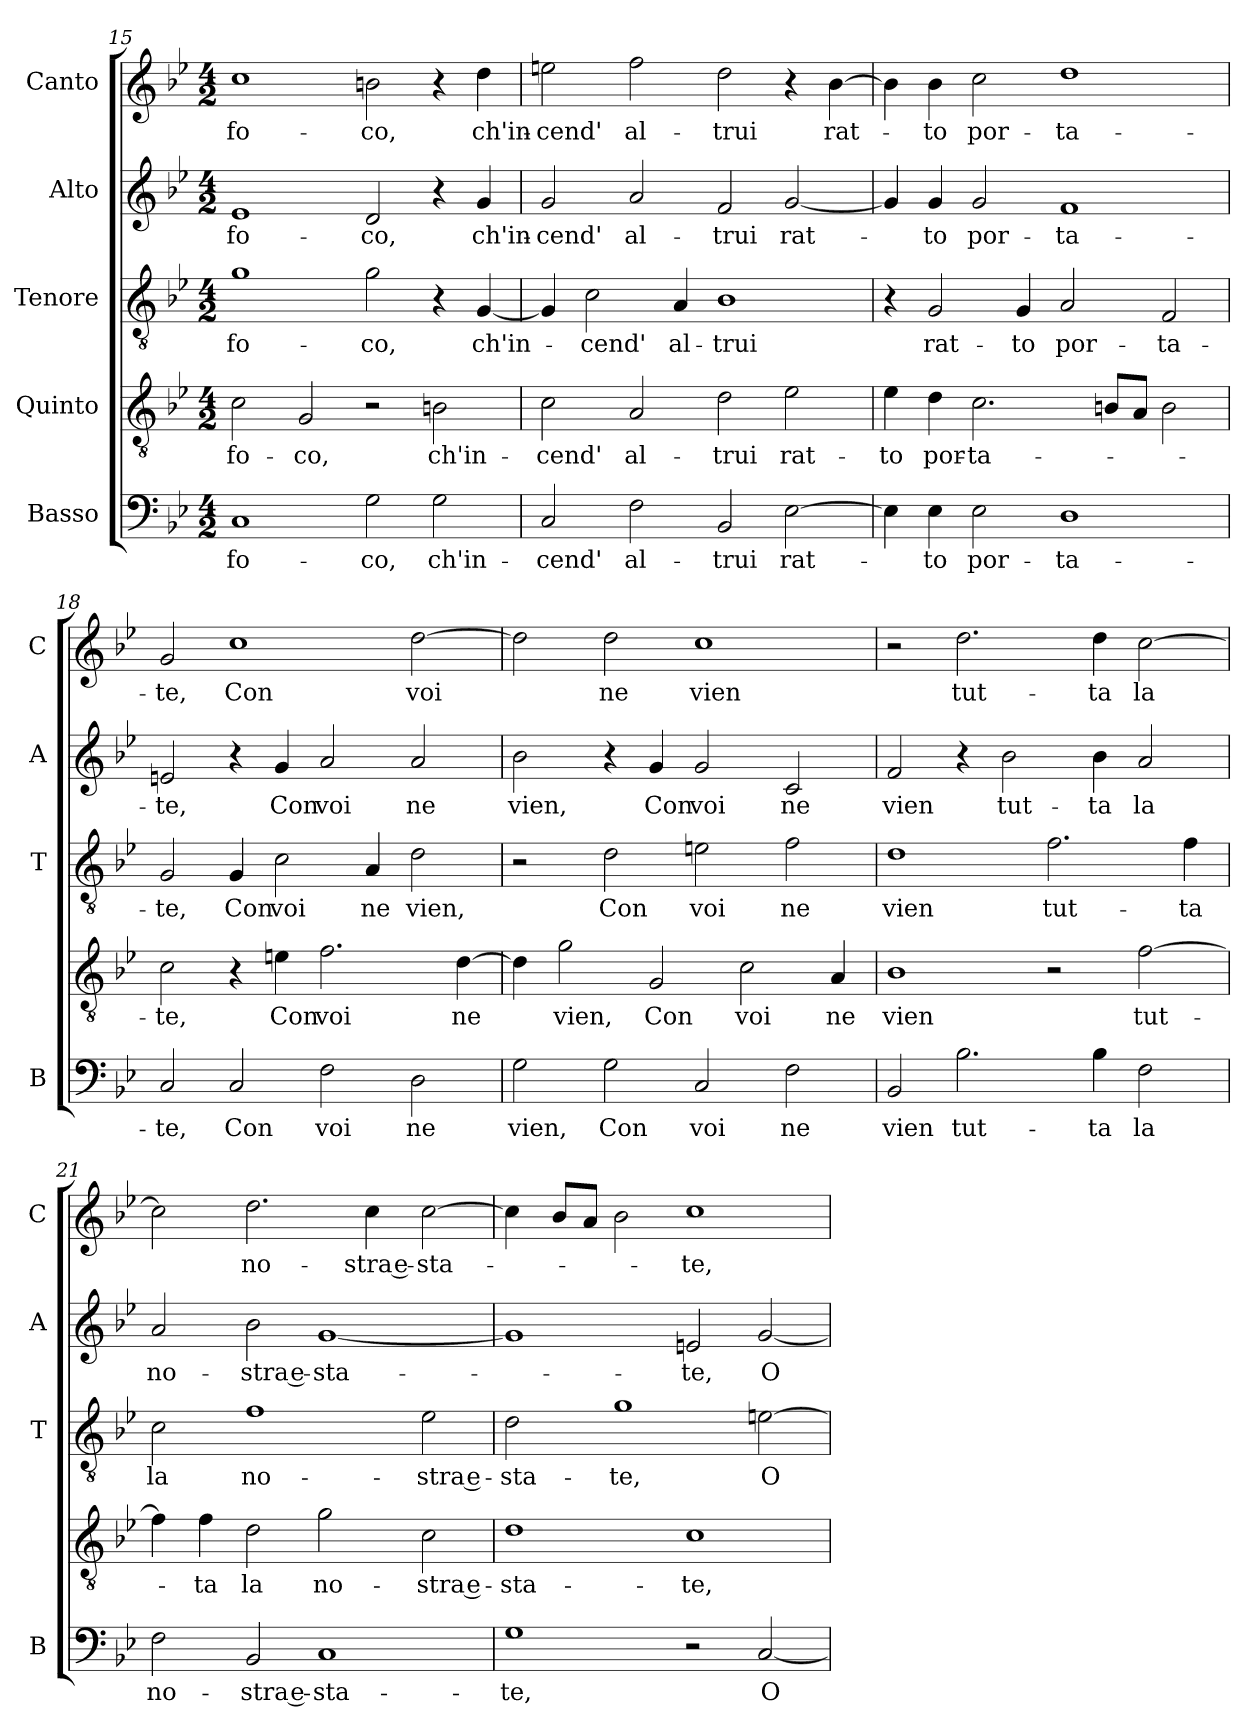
**kern	**text	**kern	**text	**kern	**text	**kern	**text	**kern	**text
*part5	*part5	*part4	*part4	*part3	*part3	*part2	*part2	*part1	*part1
*staff5	*staff5	*staff4	*staff4	*staff3	*staff3	*staff2	*staff2	*staff1	*staff1
*I"Basso	*	*I"Quinto	*	*I"Tenore	*	*I"Alto	*	*I"Canto	*
*I'B	*	*	*	*I'T	*	*I'A	*	*I'C	*
*clefF4	*	*clefGv2	*	*clefGv2	*	*clefG2	*	*clefG2	*
*k[b-e-]	*	*k[b-e-]	*	*k[b-e-]	*	*k[b-e-]	*	*k[b-e-]	*
*B-:	*	*B-:	*	*B-:	*	*B-:	*	*B-:	*
*M4/2	*	*M4/2	*	*M4/2	*	*M4/2	*	*M4/2	*
=15	=15	=15	=15	=15	=15	=15	=15	=15	=15
!	!LO:LY:b	!	!LO:LY:b	!	!LO:LY:b	!	!LO:LY:b	!	!LO:LY:b
1C	fo-	2c\	fo-	1g	fo-	1e-	fo-	1cc	fo-
!	!	!	!LO:LY:b	!	!	!	!	!	!
.	.	2G/	-co,	.	.	.	.	.	.
!	!LO:LY:b	!	!	!	!LO:LY:b	!	!LO:LY:b	!	!LO:LY:b
2G\	-co,	2r	.	2g\	-co,	2d/	-co,	2bn\	-co,
!	!LO:LY:b	!	!LO:LY:b	!	!	!	!	!	!
2G\	ch'in-	2Bn\	ch'in-	4r	.	4r	.	4r	.
!	!	!	!	!	!LO:LY:b	!	!LO:LY:b	!	!LO:LY:b
.	.	.	.	[4G/	ch'in-	4g/	ch'in-	4dd\	ch'in-
=16	=16	=16	=16	=16	=16	=16	=16	=16	=16
!	!LO:LY:b	!	!LO:LY:b	!	!	!	!LO:LY:b	!	!LO:LY:b
2C/	-cend'	2c\	-cend'	4G/]	.	2g/	-cend'	2een\	-cend'
!	!	!	!	!	!LO:LY:b	!	!	!	!
.	.	.	.	2c\	-cend'	.	.	.	.
!	!LO:LY:b	!	!LO:LY:b	!	!	!	!LO:LY:b	!	!LO:LY:b
2F\	al-	2A/	al-	.	.	2a/	al-	2ff\	al-
!	!	!	!	!	!LO:LY:b	!	!	!	!
.	.	.	.	4A/	al-	.	.	.	.
!	!LO:LY:b	!	!LO:LY:b	!	!LO:LY:b	!	!LO:LY:b	!	!LO:LY:b
2BB-/	-trui	2d\	-trui	1B-	-trui	2f/	-trui	2dd\	-trui
!	!LO:LY:b	!	!LO:LY:b	!	!	!	!LO:LY:b	!	!
[2E-\	rat-	2e-\	rat-	.	.	[2g/	rat-	4r	.
!	!	!	!	!	!	!	!	!	!LO:LY:b
.	.	.	.	.	.	.	.	[4b-\	rat-
!!LO:LB:g=z
=17	=17	=17	=17	=17	=17	=17	=17	=17	=17
!	!	!	!LO:LY:b	!	!	!	!	!	!
4E-\]	.	4e-\	-to	4r	.	4g/]	.	4b-\]	.
!	!LO:LY:b	!	!LO:LY:b	!	!LO:LY:b	!	!LO:LY:b	!	!LO:LY:b
4E-\	-to	4d\	por-	2G/	rat-	4g/	-to	4b-\	-to
!	!LO:LY:b	!	!LO:LY:b	!	!	!	!LO:LY:b	!	!LO:LY:b
2E-\	por-	2.c\	-ta-	.	.	2g/	por-	2cc\	por-
!	!	!	!	!	!LO:LY:b	!	!	!	!
.	.	.	.	4G/	-to	.	.	.	.
!	!LO:LY:b	!	!	!	!LO:LY:b	!	!LO:LY:b	!	!LO:LY:b
1D	-ta-	.	.	2A/	por-	1f	-ta-	1dd	-ta-
.	.	8Bn/L	.	.	.	.	.	.	.
.	.	8A/J	.	.	.	.	.	.	.
!	!	!	!	!	!LO:LY:b	!	!	!	!
.	.	2B\	.	2F/	-ta-	.	.	.	.
=18	=18	=18	=18	=18	=18	=18	=18	=18	=18
!	!LO:LY:b	!	!LO:LY:b	!	!LO:LY:b	!	!LO:LY:b	!	!LO:LY:b
2C/	-te,	2c\	-te,	2G/	-te,	2en/	-te,	2g/	-te,
!	!LO:LY:b	!	!	!	!LO:LY:b	!	!	!	!LO:LY:b
2C/	Con	4r	.	4G/	Con	4r	.	1cc	Con
!	!	!	!LO:LY:b	!	!LO:LY:b	!	!LO:LY:b	!	!
.	.	4en\	Con	2c\	voi	4g/	Con	.	.
!	!LO:LY:b	!	!LO:LY:b	!	!	!	!LO:LY:b	!	!
2F\	voi	2.f\	voi	.	.	2a/	voi	.	.
!	!	!	!	!	!LO:LY:b	!	!	!	!
.	.	.	.	4A/	ne	.	.	.	.
!	!LO:LY:b	!	!	!	!LO:LY:b	!	!LO:LY:b	!	!LO:LY:b
2D\	ne	.	.	2d\	vien,	2a/	ne	[2dd\	voi
!	!	!	!LO:LY:b	!	!	!	!	!	!
.	.	[4d\	ne	.	.	.	.	.	.
=19	=19	=19	=19	=19	=19	=19	=19	=19	=19
!	!LO:LY:b	!	!	!	!	!	!LO:LY:b	!	!
2G\	vien,	4d\]	.	2r	.	2b-\	vien,	2dd\]	.
!	!	!	!LO:LY:b	!	!	!	!	!	!
.	.	2g\	vien,	.	.	.	.	.	.
!	!LO:LY:b	!	!	!	!LO:LY:b	!	!	!	!LO:LY:b
2G\	Con	.	.	2d\	Con	4r	.	2dd\	ne
!	!	!	!LO:LY:b	!	!	!	!LO:LY:b	!	!
.	.	2G/	Con	.	.	4g/	Con	.	.
!	!LO:LY:b	!	!	!	!LO:LY:b	!	!LO:LY:b	!	!LO:LY:b
2C/	voi	.	.	2en\	voi	2g/	voi	1cc	vien
!	!	!	!LO:LY:b	!	!	!	!	!	!
.	.	2c\	voi	.	.	.	.	.	.
!	!LO:LY:b	!	!	!	!LO:LY:b	!	!LO:LY:b	!	!
2F\	ne	.	.	2f\	ne	2c/	ne	.	.
!	!	!	!LO:LY:b	!	!	!	!	!	!
.	.	4A/	ne	.	.	.	.	.	.
=20	=20	=20	=20	=20	=20	=20	=20	=20	=20
!	!LO:LY:b	!	!LO:LY:b	!	!LO:LY:b	!	!LO:LY:b	!	!
2BB-/	vien	1B-	vien	1d	vien	2f/	vien	2r	.
!	!LO:LY:b	!	!	!	!	!	!	!	!LO:LY:b
2.B-\	tut-	.	.	.	.	4r	.	2.dd\	tut-
!	!	!	!	!	!	!	!LO:LY:b	!	!
.	.	.	.	.	.	2b-\	tut-	.	.
!	!	!	!	!	!LO:LY:b	!	!	!	!
.	.	2r	.	2.f\	tut-	.	.	.	.
!	!LO:LY:b	!	!	!	!	!	!LO:LY:b	!	!LO:LY:b
4B-\	-ta	.	.	.	.	4b-\	-ta	4dd\	-ta
!	!LO:LY:b	!	!LO:LY:b	!	!	!	!LO:LY:b	!	!LO:LY:b
2F\	la	[2f\	tut-	.	.	2a/	la	[2cc\	la
!	!	!	!	!	!LO:LY:b	!	!	!	!
.	.	.	.	4f\	-ta	.	.	.	.
!!LO:LB:g=z
=21	=21	=21	=21	=21	=21	=21	=21	=21	=21
!	!LO:LY:b	!	!	!	!LO:LY:b	!	!LO:LY:b	!	!
2F\	no-	4f\]	.	2c\	la	2a/	no-	2cc\]	.
!	!	!	!LO:LY:b	!	!	!	!	!	!
.	.	4f\	-ta	.	.	.	.	.	.
!	!LO:LY:b	!	!LO:LY:b	!	!LO:LY:b	!	!LO:LY:b	!	!LO:LY:b
2BB-/	-stra e-	2d\	la	1f	no-	2b-\	-stra e-	2.dd\	no-
!	!LO:LY:b	!	!LO:LY:b	!	!	!	!LO:LY:b	!	!
1C	-sta-	2g\	no-	.	.	[1g	-sta-	.	.
!	!	!	!	!	!	!	!	!	!LO:LY:b
.	.	.	.	.	.	.	.	4cc\	-stra e-
!	!	!	!LO:LY:b	!	!LO:LY:b	!	!	!	!LO:LY:b
.	.	2c\	-stra e-	2e-\	-stra e-	.	.	[2cc\	-sta-
=22	=22	=22	=22	=22	=22	=22	=22	=22	=22
!	!LO:LY:b	!	!LO:LY:b	!	!LO:LY:b	!	!	!	!
1G	-te,	1d	-sta-	2d\	-sta-	1g]	.	4cc\]	.
.	.	.	.	.	.	.	.	8b-/L	.
.	.	.	.	.	.	.	.	8a/J	.
!	!	!	!	!	!LO:LY:b	!	!	!	!
.	.	.	.	1g	-te,	.	.	2b-\	.
!	!	!	!LO:LY:b	!	!	!	!LO:LY:b	!	!LO:LY:b
2r	.	1c	-te,	.	.	2en/	-te,	1cc	-te,
!	!LO:LY:b	!	!	!	!LO:LY:b	!	!LO:LY:b	!	!
[2C/	O	.	.	[2en\	O	[2g/	O	.	.
=	=	=	=	=	=	=	=	=	=
*-	*-	*-	*-	*-	*-	*-	*-	*-	*-
